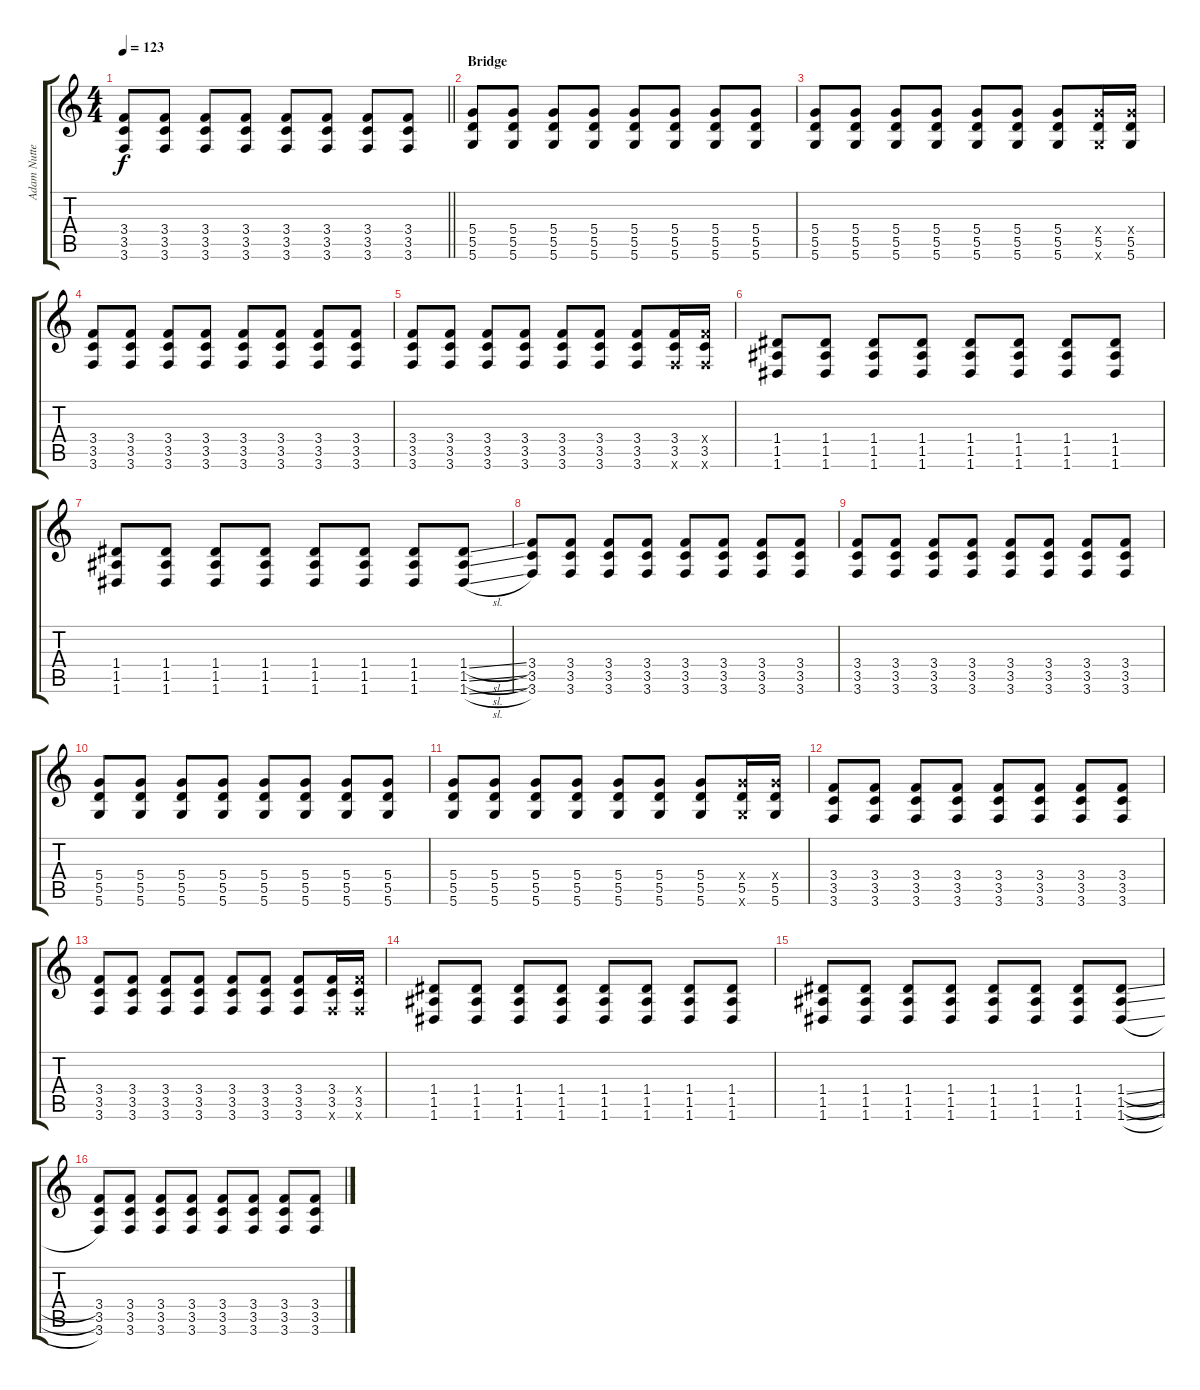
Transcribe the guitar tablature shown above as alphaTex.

\track ("Adam Nutter" "Adam Nutte") {instrument electricguitarclean}
\staff {score tabs}
\tuning (E4 B3 G3 D3 A2 D2) {hide}
\ts (4 4)
\tempo 123
\clef g2
\barLineRight lightlight
\ks c
(3.4 3.5 3.6).8{dy f} (3.4 3.5 3.6).8 (3.4 3.5 3.6).8 (3.4 3.5 3.6).8 (3.4 3.5 3.6).8 (3.4 3.5 3.6).8 (3.4 3.5 3.6).8 (3.4 3.5 3.6).8 |
\section ("" "Bridge")
(5.4 5.5 5.6).8 (5.4 5.5 5.6).8 (5.4 5.5 5.6).8 (5.4 5.5 5.6).8 (5.4 5.5 5.6).8 (5.4 5.5 5.6).8 (5.4 5.5 5.6).8 (5.4 5.5 5.6).8 |
(5.4 5.5 5.6).8 (5.4 5.5 5.6).8 (5.4 5.5 5.6).8 (5.4 5.5 5.6).8 (5.4 5.5 5.6).8 (5.4 5.5 5.6).8 (5.4 5.5 5.6).8 (5.4{x} 5.5 5.6{x}).16 (5.4{x} 5.5 5.6).16 |
(3.4 3.5 3.6).8 (3.4 3.5 3.6).8 (3.4 3.5 3.6).8 (3.4 3.5 3.6).8 (3.4 3.5 3.6).8 (3.4 3.5 3.6).8 (3.4 3.5 3.6).8 (3.4 3.5 3.6).8 |
(3.4 3.5 3.6).8 (3.4 3.5 3.6).8 (3.4 3.5 3.6).8 (3.4 3.5 3.6).8 (3.4 3.5 3.6).8 (3.4 3.5 3.6).8 (3.4 3.5 3.6).8 (3.4 3.5 3.6{x}).16 (3.4{x} 3.5 3.6{x}).16 |
(1.4 1.5 1.6).8 (1.4 1.5 1.6).8 (1.4 1.5 1.6).8 (1.4 1.5 1.6).8 (1.4 1.5 1.6).8 (1.4 1.5 1.6).8 (1.4 1.5 1.6).8 (1.4 1.5 1.6).8 |
(1.4 1.5 1.6).8 (1.4 1.5 1.6).8 (1.4 1.5 1.6).8 (1.4 1.5 1.6).8 (1.4 1.5 1.6).8 (1.4 1.5 1.6).8 (1.4 1.5 1.6).8 (1.4{sl} 1.5{sl} 1.6{sl}).8 |
(3.4 3.5 3.6).8 (3.4 3.5 3.6).8 (3.4 3.5 3.6).8 (3.4 3.5 3.6).8 (3.4 3.5 3.6).8 (3.4 3.5 3.6).8 (3.4 3.5 3.6).8 (3.4 3.5 3.6).8 |
(3.4 3.5 3.6).8 (3.4 3.5 3.6).8 (3.4 3.5 3.6).8 (3.4 3.5 3.6).8 (3.4 3.5 3.6).8 (3.4 3.5 3.6).8 (3.4 3.5 3.6).8 (3.4 3.5 3.6).8 |
(5.4 5.5 5.6).8 (5.4 5.5 5.6).8 (5.4 5.5 5.6).8 (5.4 5.5 5.6).8 (5.4 5.5 5.6).8 (5.4 5.5 5.6).8 (5.4 5.5 5.6).8 (5.4 5.5 5.6).8 |
(5.4 5.5 5.6).8 (5.4 5.5 5.6).8 (5.4 5.5 5.6).8 (5.4 5.5 5.6).8 (5.4 5.5 5.6).8 (5.4 5.5 5.6).8 (5.4 5.5 5.6).8 (5.4{x} 5.5 5.6{x}).16 (5.4{x} 5.5 5.6).16 |
(3.4 3.5 3.6).8 (3.4 3.5 3.6).8 (3.4 3.5 3.6).8 (3.4 3.5 3.6).8 (3.4 3.5 3.6).8 (3.4 3.5 3.6).8 (3.4 3.5 3.6).8 (3.4 3.5 3.6).8 |
(3.4 3.5 3.6).8 (3.4 3.5 3.6).8 (3.4 3.5 3.6).8 (3.4 3.5 3.6).8 (3.4 3.5 3.6).8 (3.4 3.5 3.6).8 (3.4 3.5 3.6).8 (3.4 3.5 3.6{x}).16 (3.4{x} 3.5 3.6{x}).16 |
(1.4 1.5 1.6).8 (1.4 1.5 1.6).8 (1.4 1.5 1.6).8 (1.4 1.5 1.6).8 (1.4 1.5 1.6).8 (1.4 1.5 1.6).8 (1.4 1.5 1.6).8 (1.4 1.5 1.6).8 |
(1.4 1.5 1.6).8 (1.4 1.5 1.6).8 (1.4 1.5 1.6).8 (1.4 1.5 1.6).8 (1.4 1.5 1.6).8 (1.4 1.5 1.6).8 (1.4 1.5 1.6).8 (1.4{sl} 1.5{sl} 1.6{sl}).8 |
(3.4 3.5 3.6).8 (3.4 3.5 3.6).8 (3.4 3.5 3.6).8 (3.4 3.5 3.6).8 (3.4 3.5 3.6).8 (3.4 3.5 3.6).8 (3.4 3.5 3.6).8 (3.4 3.5 3.6).8
